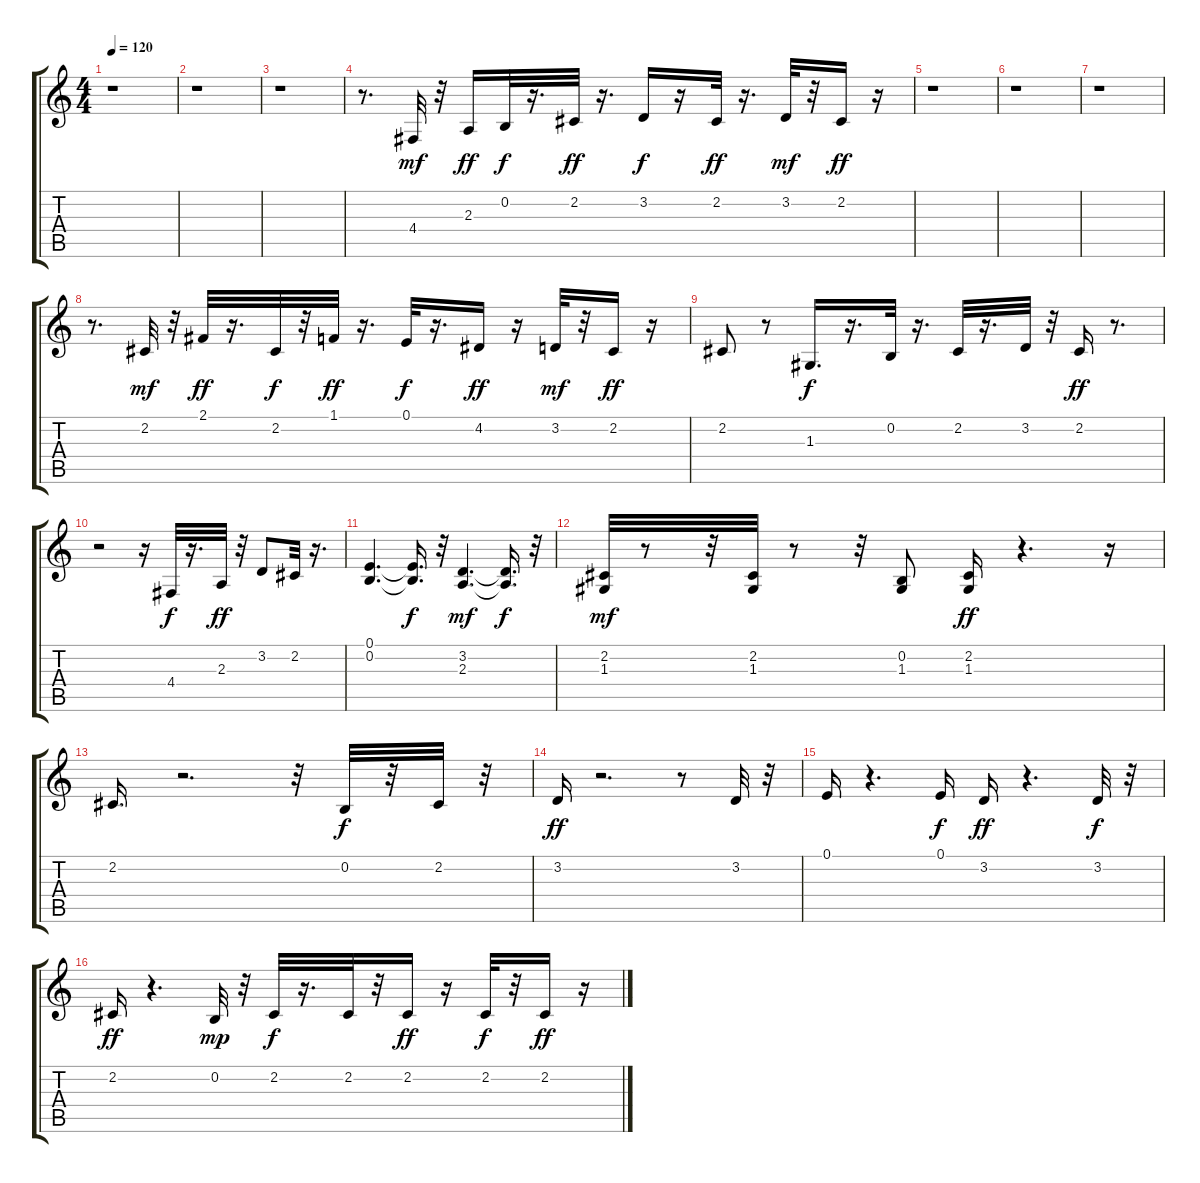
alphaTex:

\track "" {instrument tenorsax}
\staff {score tabs}
\tuning (E4 B3 G3 D3 A2 E2) {hide}
\ts (4 4)
\tempo 120
\clef g2
\ks c
r.1{dy ff} |
r.1 |
r.1 |
r.8{d} 4.4.32{dy mf} r.32 2.3.16{dy ff} 0.2.32{dy f} r.16{d} 2.2.32{dy ff} r.16{d} 3.2.16{dy f} r.16 2.2.32{dy ff} r.16{d} 3.2.32{dy mf} r.32 2.2.16{dy ff} r.16 |
r.1 |
r.1 |
r.1 |
r.8{d} 2.2.32{dy mf} r.32 2.1.32{dy ff} r.16{d} 2.2.32{dy f} r.32 1.1.32{dy ff} r.16{d} 0.1.32{dy f} r.16{d} 4.2.16{dy ff} r.16 3.2.32{dy mf} r.32 2.2.16{dy ff} r.16 |
2.2.8 r.8 1.3.16{d dy f} r.16{d} 0.2.32 r.16{d} 2.2.32 r.16{d} 3.2.32 r.32 2.2.16{dy ff} r.8{d} |
r.2 r.16 4.4.32{dy f} r.16{d} 2.3.32{dy ff} r.32 3.2.8 2.2.32 r.16{d} |
(0.1 0.2).4{d} (0.1{t} 0.2{t}).16{d dy f} r.32 (3.2 2.3).4{d dy mf} (3.2{t} 2.3{t}).16{d dy f} r.32 |
(2.2 1.3).32{dy mf} r.8 r.32 (2.2 1.3).32 r.8 r.32 (0.2 1.3).8 (2.2 1.3).16{dy ff} r.4{d} r.16 |
2.2.16{d} r.2{d} r.32 0.2.32{dy f} r.32 2.2.32 r.32 |
3.2.16{dy ff} r.2{d} r.8 3.2.32 r.32 |
0.1.16 r.4{d} 0.1.16{dy f} 3.2.16{dy ff} r.4{d} 3.2.32{dy f} r.32 |
2.2.16{dy ff} r.4{d} 0.2.32{dy mp} r.32 2.2.32{dy f} r.16{d} 2.2.32 r.32 2.2.16{dy ff} r.16 2.2.32{dy f} r.32 2.2.16{dy ff} r.16
